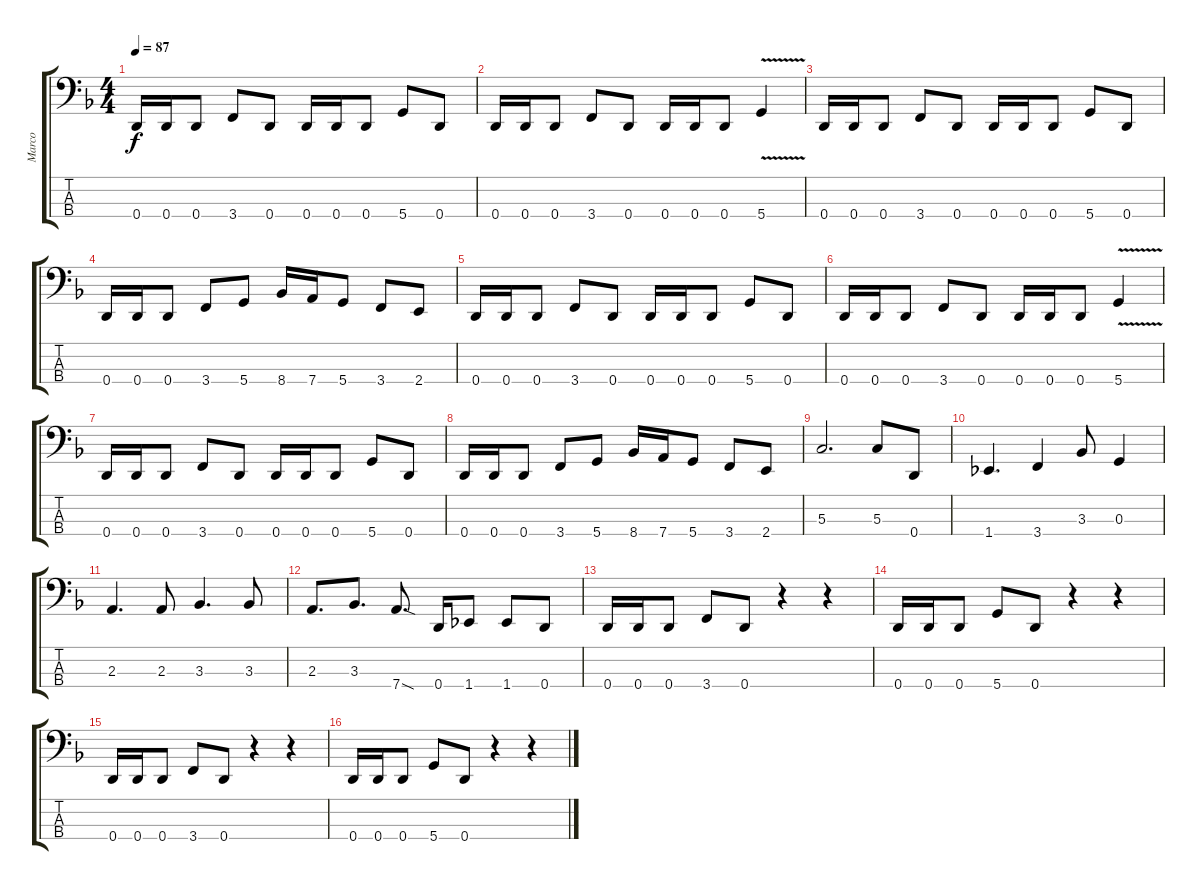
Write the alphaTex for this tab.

\track ("Marco" "Marco") {instrument electricbasspick}
\staff {score tabs}
\tuning (F2 C2 G1 D1) {hide}
\ts (4 4)
\tempo 87
\clef f4
\ks dminor
0.4.16{dy f} 0.4.16 0.4.8 3.4.8 0.4.8 0.4.16 0.4.16 0.4.8 5.4.8 0.4.8 |
0.4.16 0.4.16 0.4.8 3.4.8 0.4.8 0.4.16 0.4.16 0.4.8 5.4{v}.4 |
0.4.16 0.4.16 0.4.8 3.4.8 0.4.8 0.4.16 0.4.16 0.4.8 5.4.8 0.4.8 |
0.4.16 0.4.16 0.4.8 3.4.8 5.4.8 8.4.16 7.4.16 5.4.8 3.4.8 2.4.8 |
0.4.16 0.4.16 0.4.8 3.4.8 0.4.8 0.4.16 0.4.16 0.4.8 5.4.8 0.4.8 |
0.4.16 0.4.16 0.4.8 3.4.8 0.4.8 0.4.16 0.4.16 0.4.8 5.4{v}.4 |
0.4.16 0.4.16 0.4.8 3.4.8 0.4.8 0.4.16 0.4.16 0.4.8 5.4.8 0.4.8 |
0.4.16 0.4.16 0.4.8 3.4.8 5.4.8 8.4.16 7.4.16 5.4.8 3.4.8 2.4.8 |
5.3.2{d} 5.3.8 0.4.8 |
1.4.4{d} 3.4.4 3.3.8 0.3.4 |
2.3.4{d} 2.3.8 3.3.4{d} 3.3.8 |
2.3.8{d} 3.3.8{d} 7.4{sod}.8{d} 0.4.16 1.4.8 1.4.8 0.4.8 |
0.4.16 0.4.16 0.4.8 3.4.8 0.4.8 r.4 r.4 |
0.4.16 0.4.16 0.4.8 5.4.8 0.4.8 r.4 r.4 |
0.4.16 0.4.16 0.4.8 3.4.8 0.4.8 r.4 r.4 |
0.4.16 0.4.16 0.4.8 5.4.8 0.4.8 r.4 r.4
